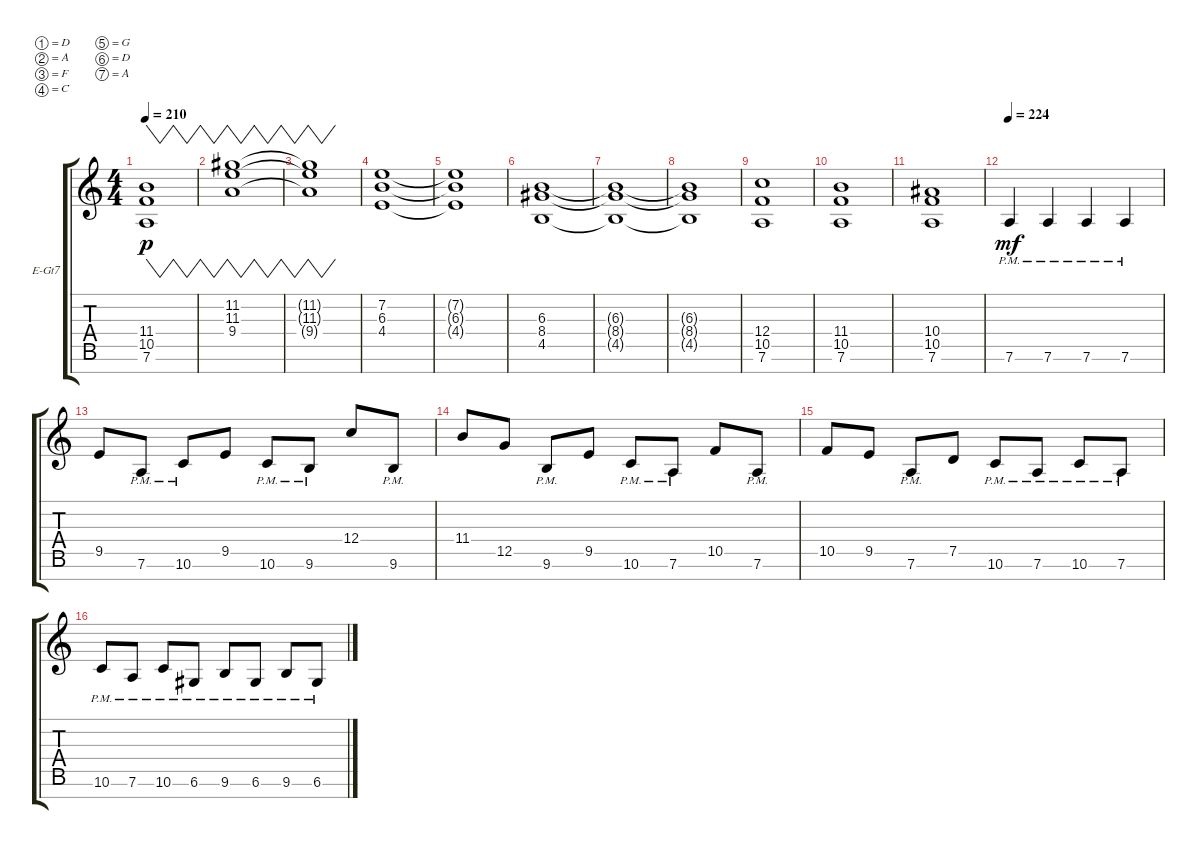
\defaultSystemsLayout 4
\bracketExtendMode groupsimilarinstruments
\firstSystemTrackNameOrientation horizontal
\otherSystemsTrackNameOrientation horizontal
\track ("Electric Guitar" "E-Gt7") {instrument distortionguitar}
\staff {score tabs}
\tuning (D4 A3 F3 C3 G2 D2 A1)
\ts (4 4)
\tempo 210
\clef g2
\ks c
(7.6{t} 10.5{t} 11.4{t}).1{vw dy p} |
(11.2 11.3 9.4).1{vw} |
(9.4{t} 11.3{t} 11.2{t}).1{vw} |
(7.2 6.3 4.4).1 |
(7.2{t} 6.3{t} 4.4{t}).1 |
(6.3 8.4 4.5).1 |
(6.3{t} 8.4{t} 4.5{t}).1 |
(6.3{t} 8.4{t} 4.5{t}).1 |
(12.4 10.5 7.6).1 |
(11.4 10.5 7.6).1 |
(7.6 10.5 10.4).1 |
\tempo 224
7.6{pm}.4{dy mf} 7.6{pm}.4 7.6{pm}.4 7.6{pm}.4 |
9.5.8 7.6{pm}.8 10.6{pm}.8 9.5.8 10.6{pm}.8 9.6{pm}.8 12.4.8 9.6{pm}.8 |
11.4.8 12.5.8 9.6{pm}.8 9.5.8 10.6{pm}.8 7.6{pm}.8 10.5.8 7.6{pm}.8 |
10.5.8 9.5.8 7.6{pm}.8 7.5.8 10.6{pm}.8 7.6{pm}.8 10.6{pm}.8 7.6{pm}.8 |
10.6{pm}.8 7.6{pm}.8 10.6{pm}.8 6.6{pm}.8 9.6{pm}.8 6.6{pm}.8 9.6{pm}.8 6.6{pm}.8
